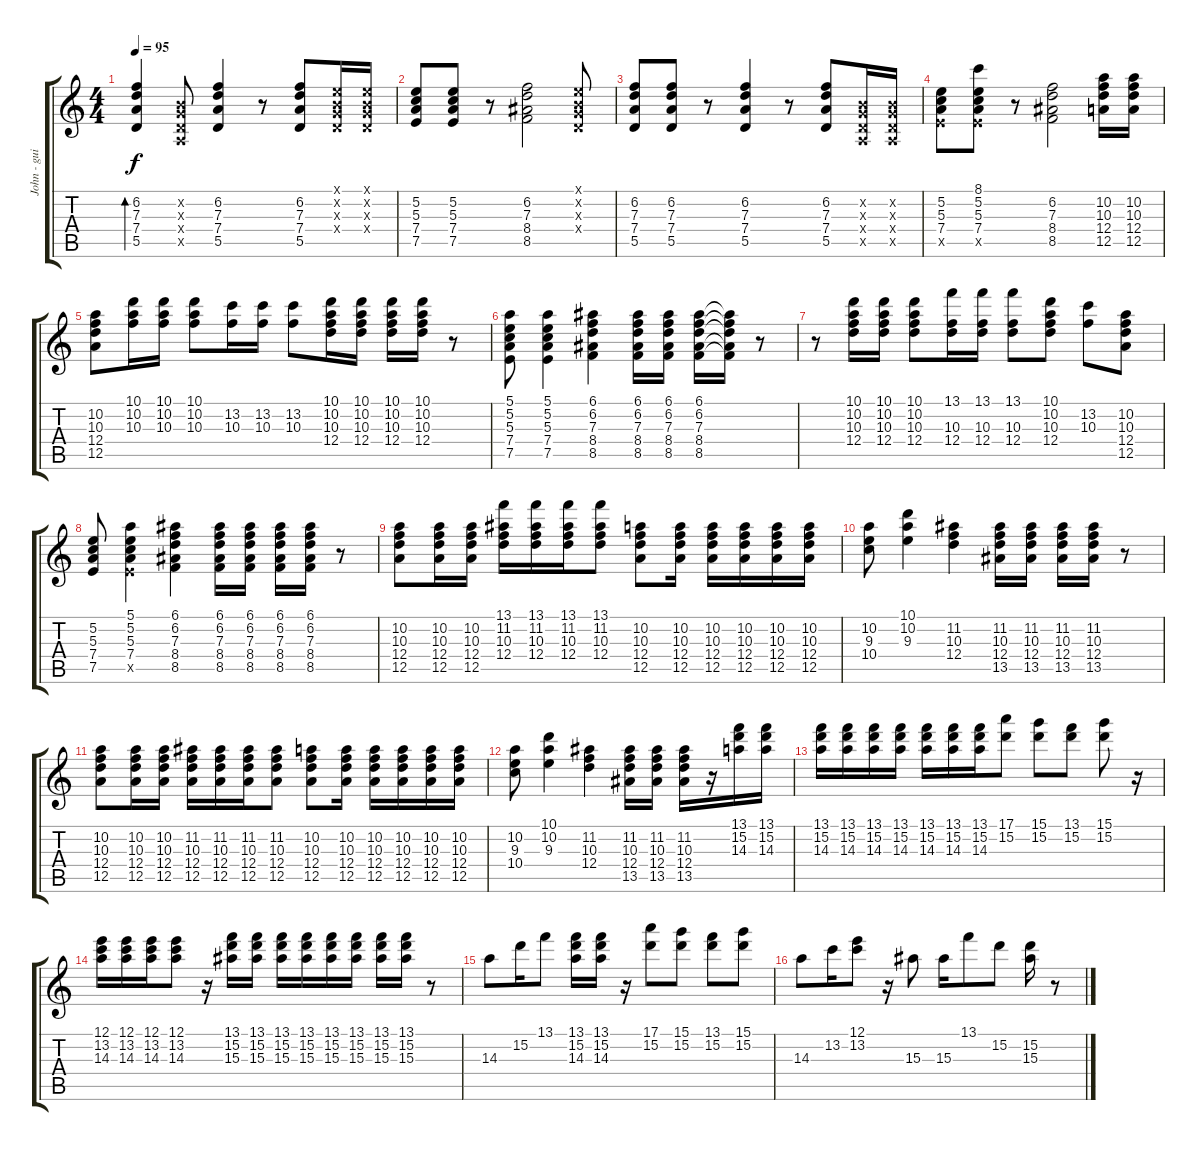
\track ("John - guitar" "John - gui") {instrument electricguitarclean}
\staff {score tabs}
\tuning (E4 B3 G3 D3 A2 E2) {hide}
\ts (4 4)
\tempo 95
\clef g2
\ks c
(6.2 7.3 7.4 5.5).4{bd 120 dy f instrument electricguitarclean} (0.2{x} 0.3{x} 0.4{x} 0.5{x}).8 (6.2 7.3 7.4 5.5).4 r.8 (6.2 7.3 7.4 5.5).8 (0.1{x} 0.2{x} 0.3{x} 0.4{x}).16 (0.1{x} 0.2{x} 0.3{x} 0.4{x}).16 |
(5.2 5.3 7.4 7.5).8 (5.2 5.3 7.4 7.5).8 r.8 (6.2 7.3 8.4 8.5).2 (0.1{x} 0.2{x} 0.3{x} 0.4{x}).8 |
(6.2 7.3 7.4 5.5).8 (6.2 7.3 7.4 5.5).8 r.8 (6.2 7.3 7.4 5.5).4 r.8 (6.2 7.3 7.4 5.5).8 (0.2{x} 0.3{x} 0.4{x} 0.5{x}).16 (0.2{x} 0.3{x} 0.4{x} 0.5{x}).16 |
(5.2 5.3 7.4 7.5{x}).8 (8.1 5.2 5.3 7.4 7.5{x}).8 r.8 (6.2 7.3 8.4 8.5).2 (10.2 10.3 12.4 12.5).16 (10.2 10.3 12.4 12.5).16 |
(10.2 10.3 12.4 12.5).8 (10.1 10.2 10.3).16 (10.1 10.2 10.3).16 (10.1 10.2 10.3).8 (13.2 10.3).16 (13.2 10.3).16 (13.2 10.3).8 (10.1 10.2 10.3 12.4).16 (10.1 10.2 10.3 12.4).16 (10.1 10.2 10.3 12.4).16 (10.1 10.2 10.3 12.4).16 r.8 |
(5.1 5.2 5.3 7.4 7.5).8 (5.1 5.2 5.3 7.4 7.5).4 (6.1 6.2 7.3 8.4 8.5).4 (6.1 6.2 7.3 8.4 8.5).16 (6.1 6.2 7.3 8.4 8.5).16 (6.1 6.2 7.3 8.4 8.5).16 (6.1{t} 6.2{t} 7.3{t} 8.4{t} 8.5{t}).16 r.8 |
r.8 (10.1 10.2 10.3 12.4).16 (10.1 10.2 10.3 12.4).16 (10.1 10.2 10.3 12.4).8 (13.1 10.3 12.4).16 (13.1 10.3 12.4).16 (13.1 10.3 12.4).8 (10.1 10.2 10.3 12.4).8 (13.2 10.3).8 (10.2 10.3 12.4 12.5).8 |
(5.2 5.3 7.4 7.5).8 (5.1 5.2 5.3 7.4 7.5{x}).4 (6.1 6.2 7.3 8.4 8.5).4 (6.1 6.2 7.3 8.4 8.5).16 (6.1 6.2 7.3 8.4 8.5).16 (6.1 6.2 7.3 8.4 8.5).16 (6.1 6.2 7.3 8.4 8.5).16 r.8 |
(10.2 10.3 12.4 12.5).8 (10.2 10.3 12.4 12.5).16 (10.2 10.3 12.4 12.5).16 (13.1 11.2 10.3 12.4).16 (13.1 11.2 10.3 12.4).16 (13.1 11.2 10.3 12.4).16 (13.1 11.2 10.3 12.4).8 (10.2 10.3 12.4 12.5).8 (10.2 10.3 12.4 12.5).16 (10.2 10.3 12.4 12.5).16 (10.2 10.3 12.4 12.5).16 (10.2 10.3 12.4 12.5).16 (10.2 10.3 12.4 12.5).16 |
(10.2 9.3 10.4).8 (10.1 10.2 9.3).4 (11.2 10.3 12.4).4 (11.2 10.3 12.4 13.5).16 (11.2 10.3 12.4 13.5).16 (11.2 10.3 12.4 13.5).16 (11.2 10.3 12.4 13.5).16 r.8 |
(10.2 10.3 12.4 12.5).8 (10.2 10.3 12.4 12.5).16 (10.2 10.3 12.4 12.5).16 (11.2 10.3 12.4 12.5).16 (11.2 10.3 12.4 12.5).16 (11.2 10.3 12.4 12.5).16 (11.2 10.3 12.4 12.5).8 (10.2 10.3 12.4 12.5).8 (10.2 10.3 12.4 12.5).16 (10.2 10.3 12.4 12.5).16 (10.2 10.3 12.4 12.5).16 (10.2 10.3 12.4 12.5).16 (10.2 10.3 12.4 12.5).16 |
(10.2 9.3 10.4).8 (10.1 10.2 9.3).4 (11.2 10.3 12.4).4 (11.2 10.3 12.4 13.5).16 (11.2 10.3 12.4 13.5).16 (11.2 10.3 12.4 13.5).16 r.16 (13.1 15.2 14.3).16 (13.1 15.2 14.3).16 |
(13.1 15.2 14.3).16 (13.1 15.2 14.3).16 (13.1 15.2 14.3).16 (13.1 15.2 14.3).16 (13.1 15.2 14.3).16 (13.1 15.2 14.3).16 (13.1 15.2 14.3).16 (17.1 15.2).8 (15.1 15.2).8 (13.1 15.2).8 (15.1 15.2).8 r.16 |
(12.1 13.2 14.3).16 (12.1 13.2 14.3).16 (12.1 13.2 14.3).16 (12.1 13.2 14.3).8 r.16 (13.1 15.2 15.3).16 (13.1 15.2 15.3).16 (13.1 15.2 15.3).16 (13.1 15.2 15.3).16 (13.1 15.2 15.3).16 (13.1 15.2 15.3).16 (13.1 15.2 15.3).16 (13.1 15.2 15.3).16 r.8 |
14.3.8 15.2.16 13.1.8 (13.1 15.2 14.3).16 (13.1 15.2 14.3).16 r.16 (17.1 15.2).8 (15.1 15.2).8 (13.1 15.2).8 (15.1 15.2).8 |
14.3.8 13.2.16 (12.1 13.2).8 r.16 15.3.8 15.3.16 13.1.8 15.2.8 (15.2 15.3).16 r.8
